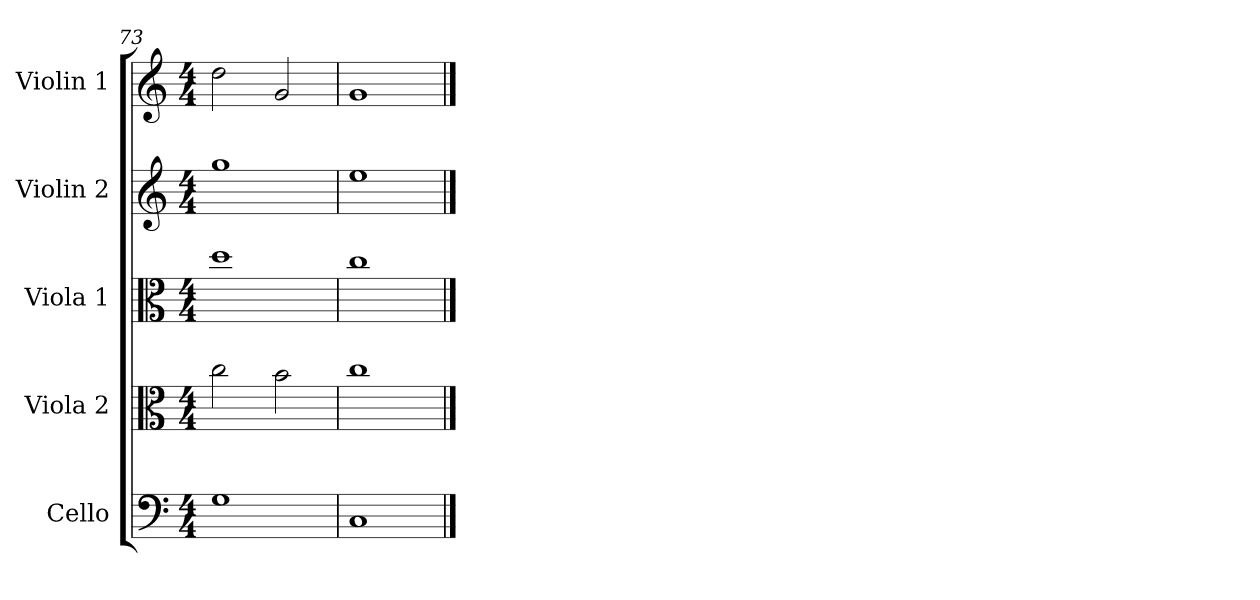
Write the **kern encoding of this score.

**kern	**kern	**kern	**kern	**kern
*part5	*part4	*part3	*part2	*part1
*staff5	*staff4	*staff3	*staff2	*staff1
*I"Cello	*I"Viola 2	*I"Viola 1	*I"Violin 2	*I"Violin 1
*	*I'Vla	*I'Vla	*I'Vln	*I'Vln
*clefF4	*clefC3	*clefC3	*clefG2	*clefG2
*k[]	*k[]	*k[]	*k[]	*k[]
*M4/4	*M4/4	*M4/4	*M4/4	*M4/4
*MM62	*MM62	*MM62	*MM62	*MM62
=73	=73	=73	=73	=73
1G	2cc\	1dd	1gg	2dd\
*	*	*	*	*MM60
.	2b\	.	.	2g/
=74	=74	=74	=74	=74
1C	1cc	1cc	1ee	1g
==	==	==	==	==
*-	*-	*-	*-	*-
